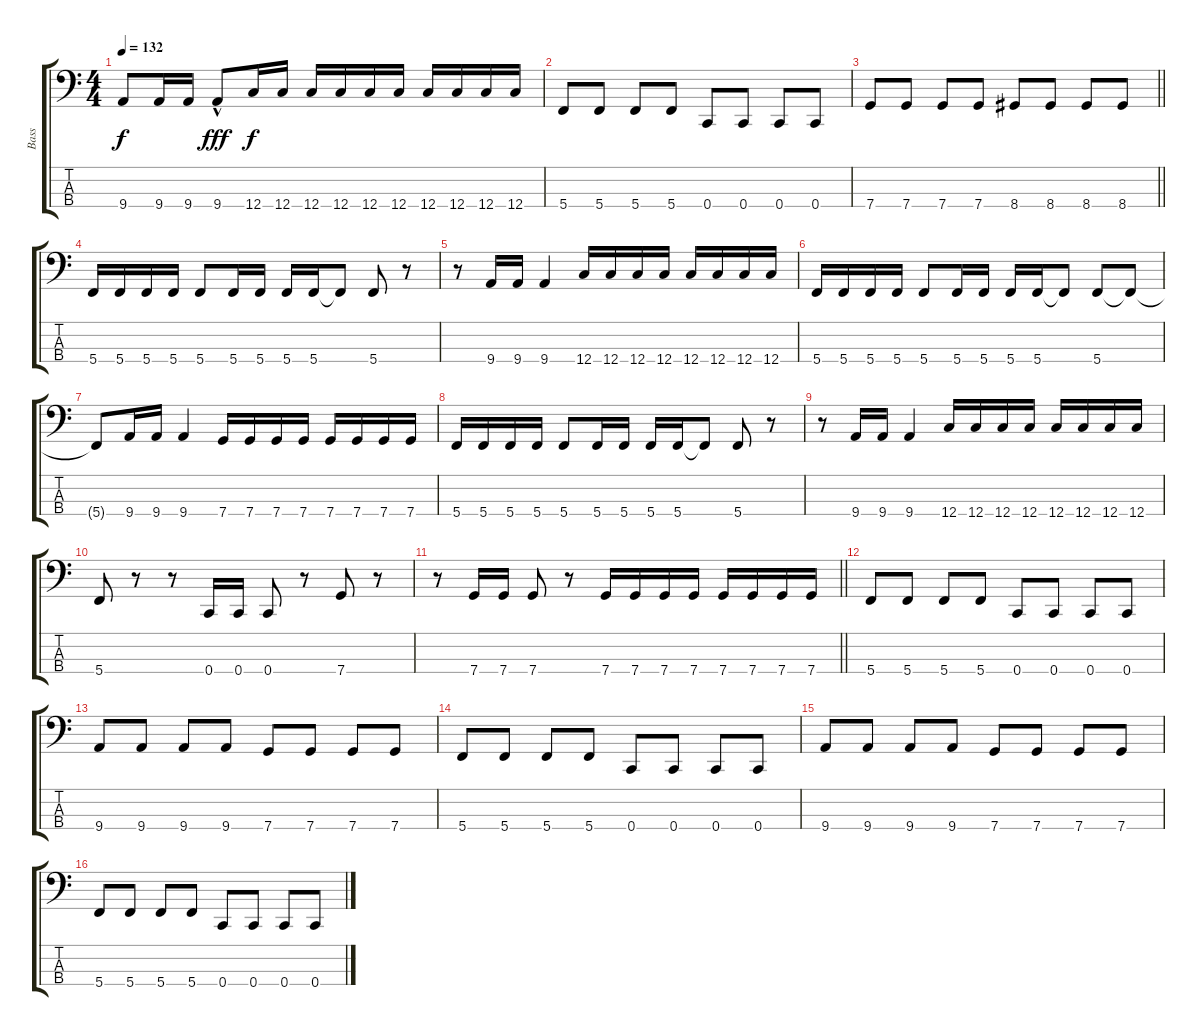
\track ("Bass" "Bass") {instrument electricbasspick}
\staff {score tabs}
\tuning (F2 C2 G1 C1) {hide}
\ts (4 4)
\tempo 132
\clef f4
\ks c
9.4.8{dy f} 9.4.16 9.4.16 9.4{hac}.8{dy fff} 12.4.16{dy f} 12.4.16 12.4.16 12.4.16 12.4.16 12.4.16 12.4.16 12.4.16 12.4.16 12.4.16 |
5.4.8 5.4.8 5.4.8 5.4.8 0.4.8 0.4.8 0.4.8 0.4.8 |
\barLineRight lightlight
7.4.8 7.4.8 7.4.8 7.4.8 8.4.8 8.4.8 8.4.8 8.4.8 |
\section ("" "")
5.4.16 5.4.16 5.4.16 5.4.16 5.4.8 5.4.16 5.4.16 5.4.16 5.4.16 5.4{t}.8 5.4.8 r.8 |
r.8 9.4.16 9.4.16 9.4.4 12.4.16 12.4.16 12.4.16 12.4.16 12.4.16 12.4.16 12.4.16 12.4.16 |
5.4.16 5.4.16 5.4.16 5.4.16 5.4.8 5.4.16 5.4.16 5.4.16 5.4.16 5.4{t}.8 5.4.8 5.4{t}.8 |
5.4{t}.8 9.4.16 9.4.16 9.4.4 7.4.16 7.4.16 7.4.16 7.4.16 7.4.16 7.4.16 7.4.16 7.4.16 |
5.4.16 5.4.16 5.4.16 5.4.16 5.4.8 5.4.16 5.4.16 5.4.16 5.4.16 5.4{t}.8 5.4.8 r.8 |
r.8 9.4.16 9.4.16 9.4.4 12.4.16 12.4.16 12.4.16 12.4.16 12.4.16 12.4.16 12.4.16 12.4.16 |
5.4.8 r.8 r.8 0.4.16 0.4.16 0.4.8 r.8 7.4.8 r.8 |
\barLineRight lightlight
r.8 7.4.16 7.4.16 7.4.8 r.8 7.4.16 7.4.16 7.4.16 7.4.16 7.4.16 7.4.16 7.4.16 7.4.16 |
\section ("" "")
5.4.8 5.4.8 5.4.8 5.4.8 0.4.8 0.4.8 0.4.8 0.4.8 |
9.4.8 9.4.8 9.4.8 9.4.8 7.4.8 7.4.8 7.4.8 7.4.8 |
5.4.8 5.4.8 5.4.8 5.4.8 0.4.8 0.4.8 0.4.8 0.4.8 |
9.4.8 9.4.8 9.4.8 9.4.8 7.4.8 7.4.8 7.4.8 7.4.8 |
5.4.8 5.4.8 5.4.8 5.4.8 0.4.8 0.4.8 0.4.8 0.4.8
